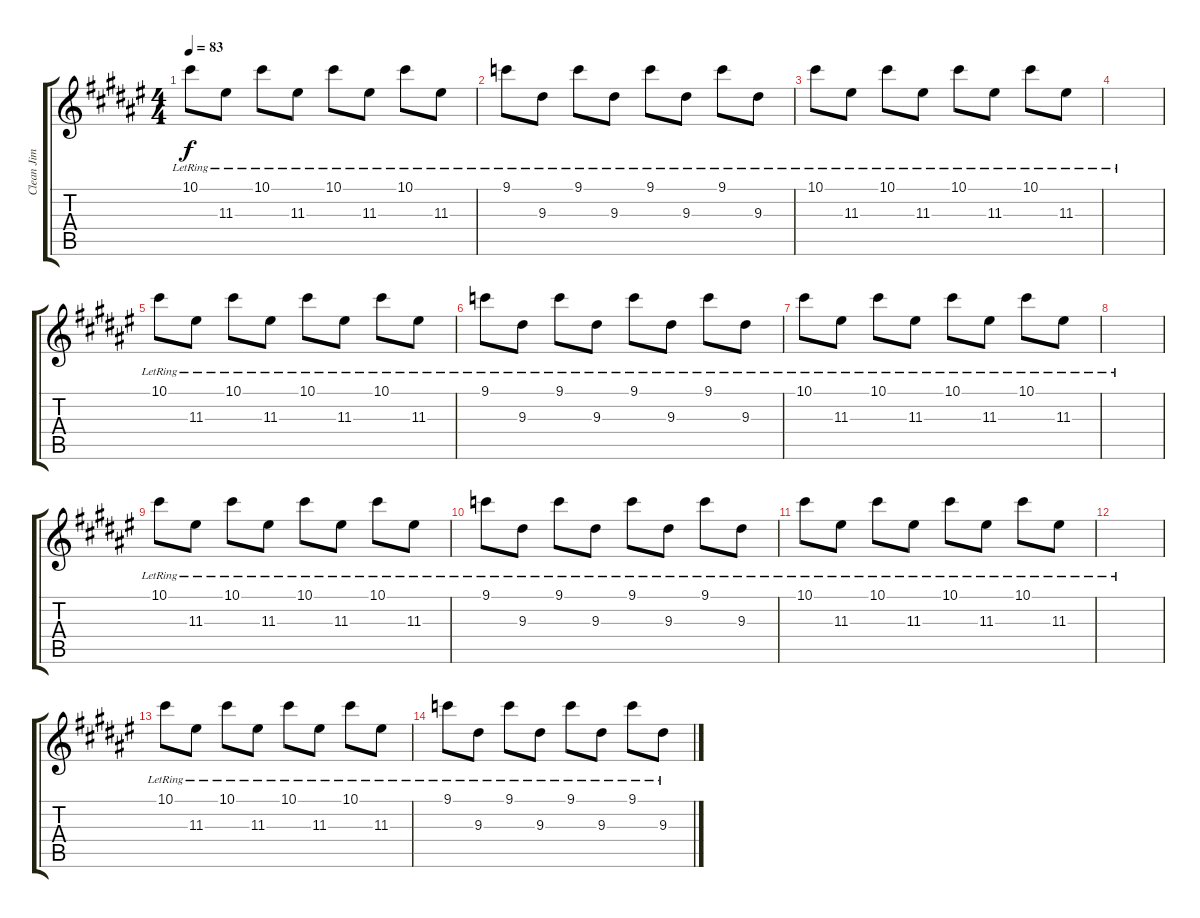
\track ("Clean Jim" "Clean Jim") {instrument electricguitarjazz}
\staff {score tabs}
\tuning (Eb4 Bb3 Gb3 Db3 Ab2 Eb2) {hide}
\ts (4 4)
\tempo 83
\clef g2
\ks d#minor
10.1{lr}.8{dy f} 11.3{lr}.8 10.1{lr}.8 11.3{lr}.8 10.1{lr}.8 11.3{lr}.8 10.1{lr}.8 11.3{lr}.8 |
9.1{lr}.8 9.3{lr}.8 9.1{lr}.8 9.3{lr}.8 9.1{lr}.8 9.3{lr}.8 9.1{lr}.8 9.3{lr}.8 |
10.1{lr}.8 11.3{lr}.8 10.1{lr}.8 11.3{lr}.8 10.1{lr}.8 11.3{lr}.8 10.1{lr}.8 11.3{lr}.8 |
|
10.1{lr}.8 11.3{lr}.8 10.1{lr}.8 11.3{lr}.8 10.1{lr}.8 11.3{lr}.8 10.1{lr}.8 11.3{lr}.8 |
9.1{lr}.8 9.3{lr}.8 9.1{lr}.8 9.3{lr}.8 9.1{lr}.8 9.3{lr}.8 9.1{lr}.8 9.3{lr}.8 |
10.1{lr}.8 11.3{lr}.8 10.1{lr}.8 11.3{lr}.8 10.1{lr}.8 11.3{lr}.8 10.1{lr}.8 11.3{lr}.8 |
|
10.1{lr}.8 11.3{lr}.8 10.1{lr}.8 11.3{lr}.8 10.1{lr}.8 11.3{lr}.8 10.1{lr}.8 11.3{lr}.8 |
9.1{lr}.8 9.3{lr}.8 9.1{lr}.8 9.3{lr}.8 9.1{lr}.8 9.3{lr}.8 9.1{lr}.8 9.3{lr}.8 |
10.1{lr}.8 11.3{lr}.8 10.1{lr}.8 11.3{lr}.8 10.1{lr}.8 11.3{lr}.8 10.1{lr}.8 11.3{lr}.8 |
|
10.1{lr}.8 11.3{lr}.8 10.1{lr}.8 11.3{lr}.8 10.1{lr}.8 11.3{lr}.8 10.1{lr}.8 11.3{lr}.8 |
9.1{lr}.8 9.3{lr}.8 9.1{lr}.8 9.3{lr}.8 9.1{lr}.8 9.3{lr}.8 9.1{lr}.8 9.3{lr}.8
